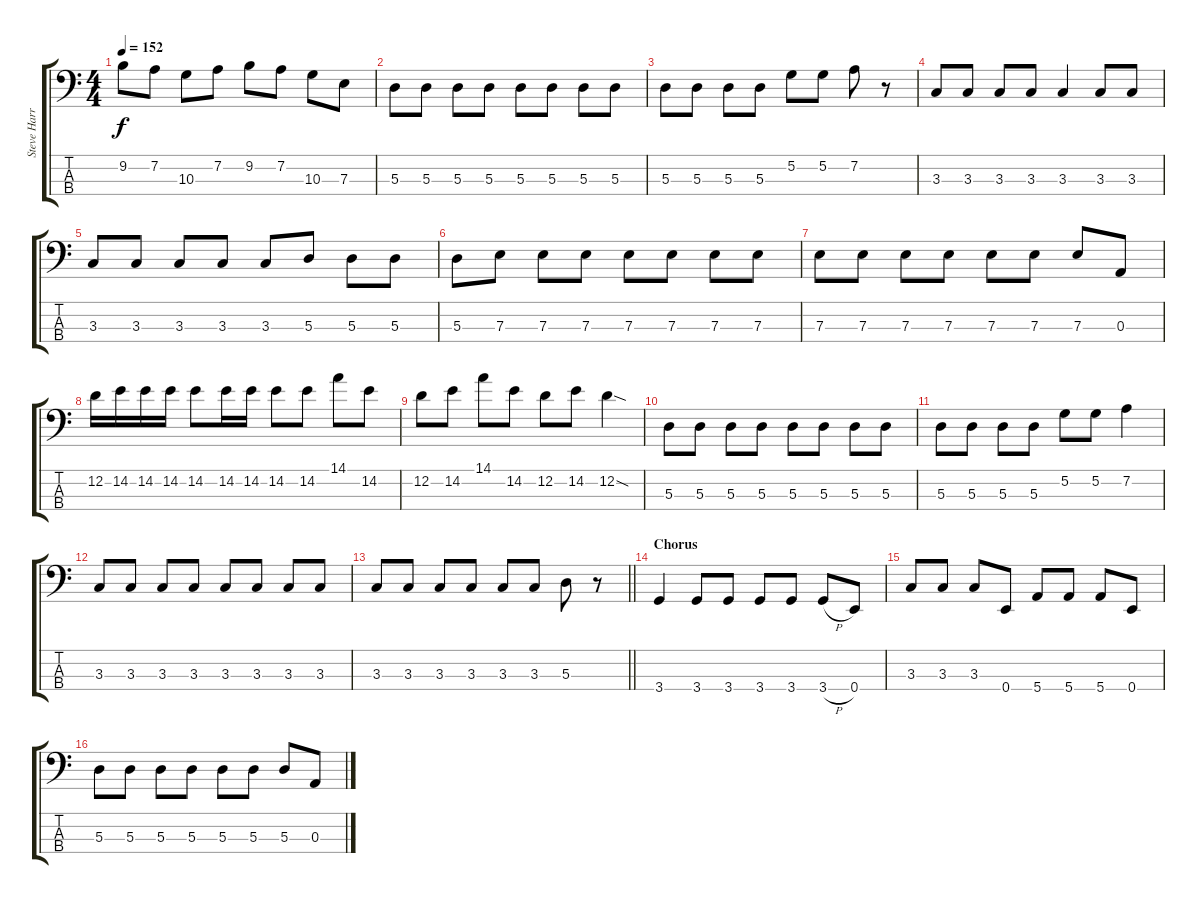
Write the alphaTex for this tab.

\track ("Steve Harris" "Steve Harr") {instrument electricbassfinger}
\staff {score tabs}
\tuning (G2 D2 A1 E1) {hide}
\ts (4 4)
\tempo 152
\clef f4
\ks c
9.2.8{dy f} 7.2.8 10.3.8 7.2.8 9.2.8 7.2.8 10.3.8 7.3.8 |
5.3.8 5.3.8 5.3.8 5.3.8 5.3.8 5.3.8 5.3.8 5.3.8 |
5.3.8 5.3.8 5.3.8 5.3.8 5.2.8 5.2.8 7.2.8 r.8 |
3.3.8 3.3.8 3.3.8 3.3.8 3.3.4 3.3.8 3.3.8 |
3.3.8 3.3.8 3.3.8 3.3.8 3.3.8 5.3.8 5.3.8 5.3.8 |
5.3.8 7.3.8 7.3.8 7.3.8 7.3.8 7.3.8 7.3.8 7.3.8 |
7.3.8 7.3.8 7.3.8 7.3.8 7.3.8 7.3.8 7.3.8 0.3.8 |
12.2.16 14.2.16 14.2.16 14.2.16 14.2.8 14.2.16 14.2.16 14.2.8 14.2.8 14.1.8 14.2.8 |
12.2.8 14.2.8 14.1.8 14.2.8 12.2.8 14.2.8 12.2{sod}.4 |
5.3.8 5.3.8 5.3.8 5.3.8 5.3.8 5.3.8 5.3.8 5.3.8 |
5.3.8 5.3.8 5.3.8 5.3.8 5.2.8 5.2.8 7.2.4 |
3.3.8 3.3.8 3.3.8 3.3.8 3.3.8 3.3.8 3.3.8 3.3.8 |
\barLineRight lightlight
3.3.8 3.3.8 3.3.8 3.3.8 3.3.8 3.3.8 5.3.8 r.8 |
\section ("" "Chorus")
3.4.4 3.4.8 3.4.8 3.4.8 3.4.8 3.4{h}.8 0.4.8 |
3.3.8 3.3.8 3.3.8 0.4.8 5.4.8 5.4.8 5.4.8 0.4.8 |
5.3.8 5.3.8 5.3.8 5.3.8 5.3.8 5.3.8 5.3.8 0.3.8
